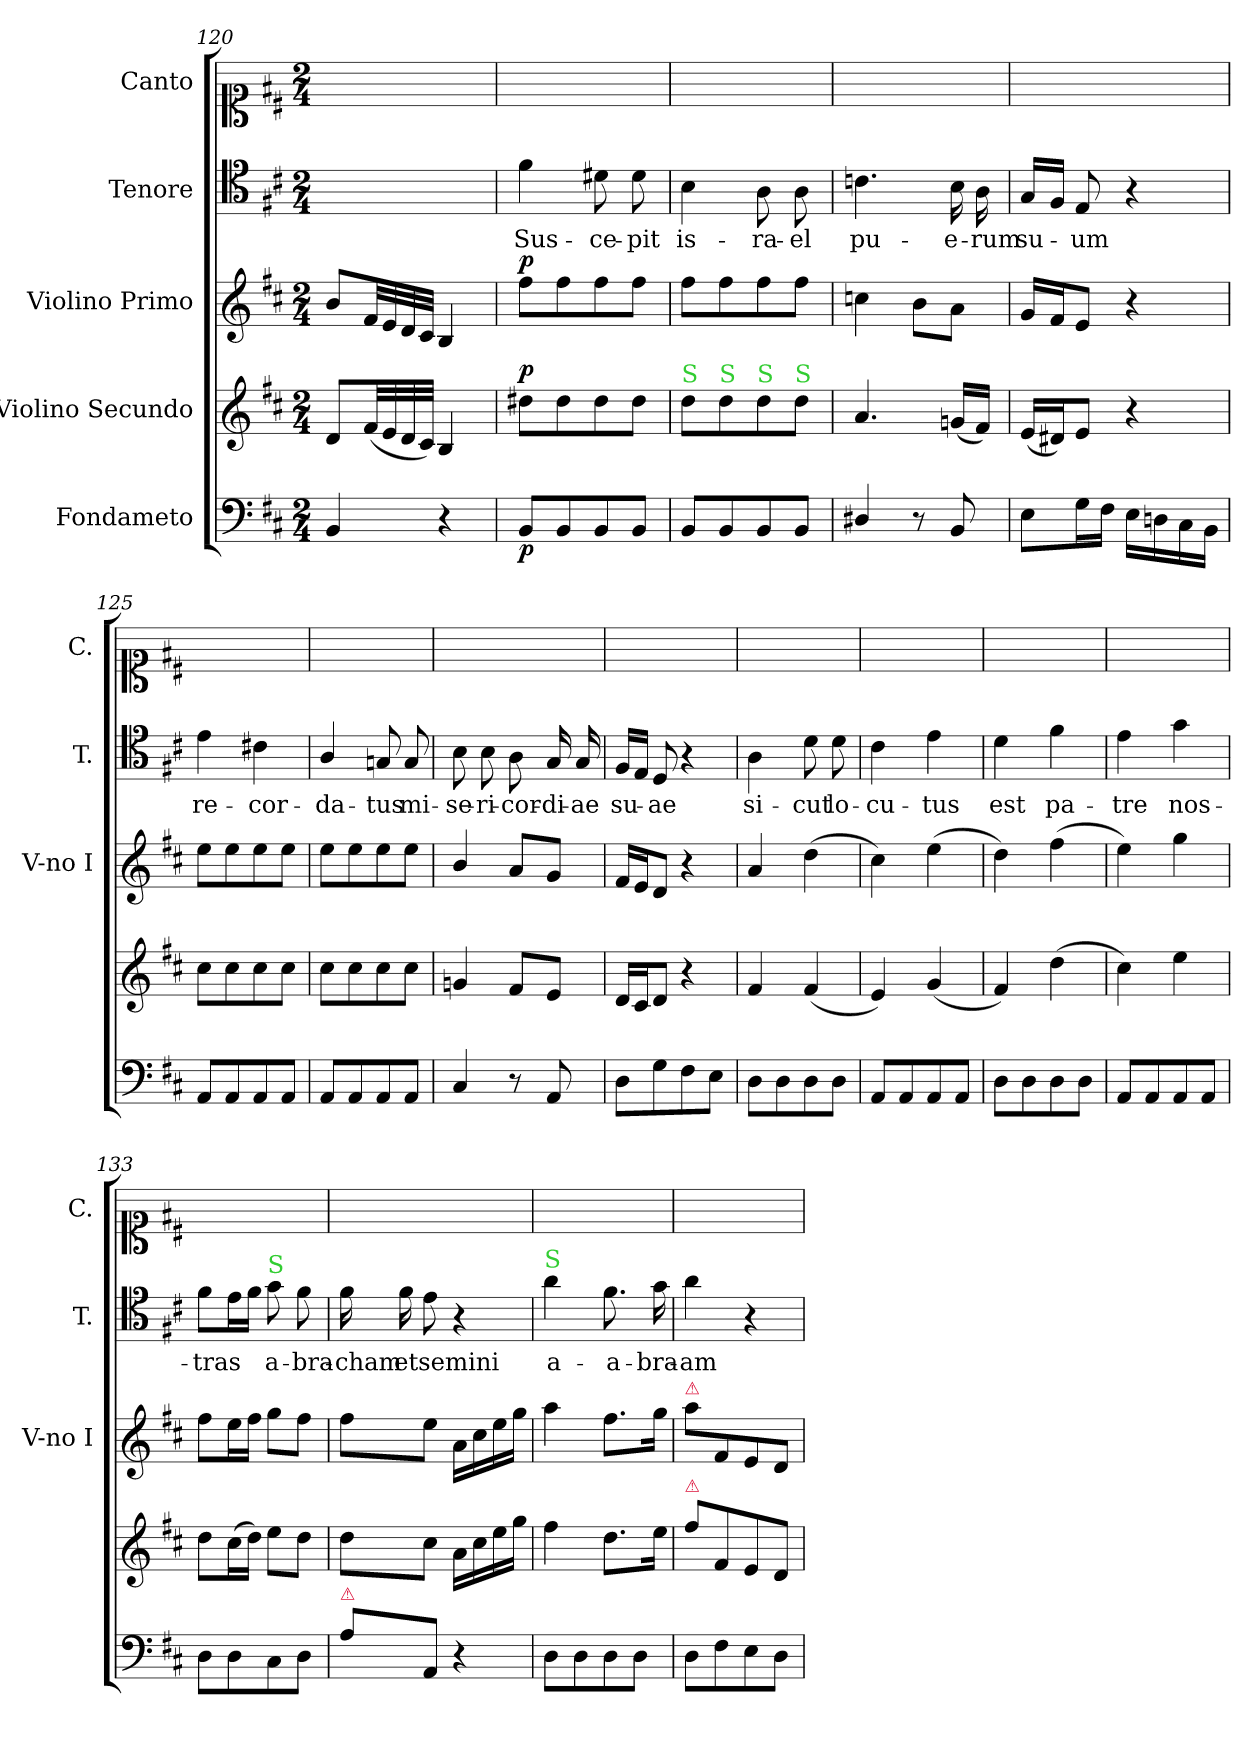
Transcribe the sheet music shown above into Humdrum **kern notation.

**kern	**dynam	**kern	**dynam	**kern	**dynam	**kern	**text	**kern
*part5	*part5	*part4	*part4	*part3	*part3	*part2	*part2	*part1
*staff5	*staff5	*staff4	*staff4	*staff3	*staff3	*staff2	*staff2	*staff1
*I"Fondameto	*	*I"Violino Secundo	*	*I"Violino Primo	*	*I"Tenore	*	*I"Canto
*	*	*	*	*I'V-no I	*	*I'T.	*	*I'C.
*clefF4	*	*clefG2	*	*clefG2	*	*clefC4	*	*clefC1
*k[f#c#]	*	*k[f#c#]	*	*k[f#c#]	*	*k[f#c#]	*	*k[f#c#]
*M2/4	*	*M2/4	*	*M2/4	*	*M2/4	*	*M2/4
=120	=120	=120	=120	=120	=120	=120	=120	=120
4BB/	.	8d/L	.	8b/L	.	2ryy	.	2ryy
.	.	(32f#/LL	.	32f#/LL	.	.	.	.
.	.	32e/	.	32e/	.	.	.	.
.	.	32d/	.	32d/	.	.	.	.
.	.	32c#/JJJ)	.	32c#/JJJ	.	.	.	.
4r	.	4B/	.	4B/	.	.	.	.
=121	=121	=121	=121	=121	=121	=121	=121	=121
!	!	!	!LO:DY:a	!	!LO:DY:a	!	!	!
8BB/L	p	8dd#X\L	p	8ff#\L	p	4f#\	Sus-	2ryy
8BB/	.	8dd#\	.	8ff#\	.	.	.	.
8BB/	.	8dd#\	.	8ff#\	.	8d#X\	-ce-	.
8BB/J	.	8dd#\J	.	8ff#\J	.	8d#\	-pit	.
=122	=122	=122	=122	=122	=122	=122	=122	=122
!	!	!LO:TX:a:color=limegreen:t=S	!	!	!	!	!	!
8BB/L	.	8dd\L	.	8ff#\L	.	4B\	is-	2ryy
!	!	!LO:TX:a:color=limegreen:t=S	!	!	!	!	!	!
8BB/	.	8dd\	.	8ff#\	.	.	.	.
!	!	!LO:TX:a:color=limegreen:t=S	!	!	!	!	!	!
8BB/	.	8dd\	.	8ff#\	.	8A\	-ra-	.
!	!	!LO:TX:a:color=limegreen:t=S	!	!	!	!	!	!
8BB/J	.	8dd\J	.	8ff#\J	.	8A\	-el	.
=123	=123	=123	=123	=123	=123	=123	=123	=123
4D#X/	.	4.a/	.	4ccn\	.	4.cn\	pu-	2ryy
8r	.	.	.	8b\L	.	.	.	.
8BB/	.	(16gn/LL	.	8a\J	.	16B\	-e-	.
.	.	16f#/JJ)	.	.	.	16A\	-rum	.
=124	=124	=124	=124	=124	=124	=124	=124	=124
8E\L	.	(16e/LL	.	16g/LL	.	16G/LL	su-	2ryy
.	.	16d#X/J)	.	16f#/J	.	16F#/JJ	.	.
16G\L	.	8e/J	.	8e/J	.	8E/	-um	.
16F#\JJ	.	.	.	.	.	.	.	.
16E\LL	.	4r	.	4r	.	4r	.	.
16Dn\	.	.	.	.	.	.	.	.
16C#\	.	.	.	.	.	.	.	.
16BB\JJ	.	.	.	.	.	.	.	.
=125	=125	=125	=125	=125	=125	=125	=125	=125
8AA/L	.	8cc#\L	.	8ee\L	.	4e\	re-	2ryy
8AA/	.	8cc#\	.	8ee\	.	.	.	.
8AA/	.	8cc#\	.	8ee\	.	4c#X\	-cor-	.
8AA/J	.	8cc#\J	.	8ee\J	.	.	.	.
=126	=126	=126	=126	=126	=126	=126	=126	=126
8AA/L	.	8cc#\L	.	8ee\L	.	4A/	-da-	2ryy
8AA/	.	8cc#\	.	8ee\	.	.	.	.
8AA/	.	8cc#\	.	8ee\	.	8Gn/	-tus	.
8AA/J	.	8cc#\J	.	8ee\J	.	8G/	mi-	.
=127	=127	=127	=127	=127	=127	=127	=127	=127
4C#/	.	4gn/	.	4b/	.	8B\	-se-	2ryy
.	.	.	.	.	.	8B\	-ri-	.
8r	.	8f#/L	.	8a/L	.	8A\	-cor-	.
8AA/	.	8e/J	.	8g/J	.	16G/	-di-	.
.	.	.	.	.	.	16G/	-ae	.
=128	=128	=128	=128	=128	=128	=128	=128	=128
8D\L	.	16d/LL	.	16f#/LL	.	16F#/LL	su-	2ryy
.	.	16c#/J	.	16e/J	.	16E/JJ	.	.
8G\	.	8d/J	.	8d/J	.	8D/	-ae	.
8F#\	.	4r	.	4r	.	4r	.	.
8E\J	.	.	.	.	.	.	.	.
=129	=129	=129	=129	=129	=129	=129	=129	=129
8D\L	.	4f#/	.	4a/	.	4A\	si-	2ryy
8D\	.	.	.	.	.	.	.	.
8D\	.	(4f#/	.	(4dd\	.	8d\	-cut	.
8D\J	.	.	.	.	.	8d\	lo-	.
=130	=130	=130	=130	=130	=130	=130	=130	=130
8AA/L	.	4e/)	.	4cc#\)	.	4c#\	-cu-	2ryy
8AA/	.	.	.	.	.	.	.	.
8AA/	.	(4g/	.	(4ee\	.	4e\	-tus	.
8AA/J	.	.	.	.	.	.	.	.
=131	=131	=131	=131	=131	=131	=131	=131	=131
8D\L	.	4f#/)	.	4dd\)	.	4d\	est	2ryy
8D\	.	.	.	.	.	.	.	.
8D\	.	(4dd\	.	(4ff#\	.	4f#\	pa-	.
8D\J	.	.	.	.	.	.	.	.
=132	=132	=132	=132	=132	=132	=132	=132	=132
8AA/L	.	4cc#\)	.	4ee\)	.	4e\	-tre	2ryy
8AA/	.	.	.	.	.	.	.	.
8AA/	.	4ee\	.	4gg\	.	4g\	nos-	.
8AA/J	.	.	.	.	.	.	.	.
=133	=133	=133	=133	=133	=133	=133	=133	=133
8D\L	.	8dd\L	.	8ff#\L	.	8f#\L	-tras	2ryy
8D\	.	(16cc#\L	.	16ee\L	.	16e\L	.	.
.	.	16dd\JJ)	.	16ff#\JJ	.	16f#\JJ	.	.
!	!	!	!	!	!	!LO:TX:a:color=limegreen:t=S	!	!
8C#\	.	8ee\L	.	8gg\L	.	8g\	a-	.
8D\J	.	8dd\J	.	8ff#\J	.	8f#\	-bra-	.
=134	=134	=134	=134	=134	=134	=134	=134	=134
!LO:TX:a:color=crimson:t=⚠	!	!	!	!	!	!	!	!
8A\L	.	8dd\L	.	8ff#\L	.	16f#\	-cham	2ryy
.	.	.	.	.	.	16f#\	et	.
8AA/J	.	8cc#\J	.	8ee\J	.	8e\	semini	.
4r	.	16a\LL	.	16a\LL	.	4r	.	.
.	.	16cc#\	.	16cc#\	.	.	.	.
.	.	16ee\	.	16ee\	.	.	.	.
.	.	16gg\JJ	.	16gg\JJ	.	.	.	.
=135	=135	=135	=135	=135	=135	=135	=135	=135
!	!	!	!	!	!	!LO:TX:a:color=limegreen:t=S	!	!
8D\L	.	4ff#\	.	4aa\	.	4a\	a-	2ryy
8D\	.	.	.	.	.	.	.	.
8D\	.	8.dd\L	.	8.ff#\L	.	8.f#\	-a-	.
8D\J	.	.	.	.	.	.	.	.
.	.	16ee\Jk	.	16gg\Jk	.	16g\	-bra-	.
=136	=136	=136	=136	=136	=136	=136	=136	=136
!	!	!	!	!LO:TX:a:color=crimson:t=⚠	!	!	!	!
!	!	!LO:TX:a:color=crimson:t=⚠	!	!	!	!	!	!
8D\L	.	8ff#\L	.	8aa\L	.	4a\	-am	2ryy
8F#\	.	8f#/	.	8f#/	.	.	.	.
8E\	.	8e/	.	8e/	.	4r	.	.
8D\J	.	8d/J	.	8d/J	.	.	.	.
=	=	=	=	=	=	=	=	=
*-	*-	*-	*-	*-	*-	*-	*-	*-
